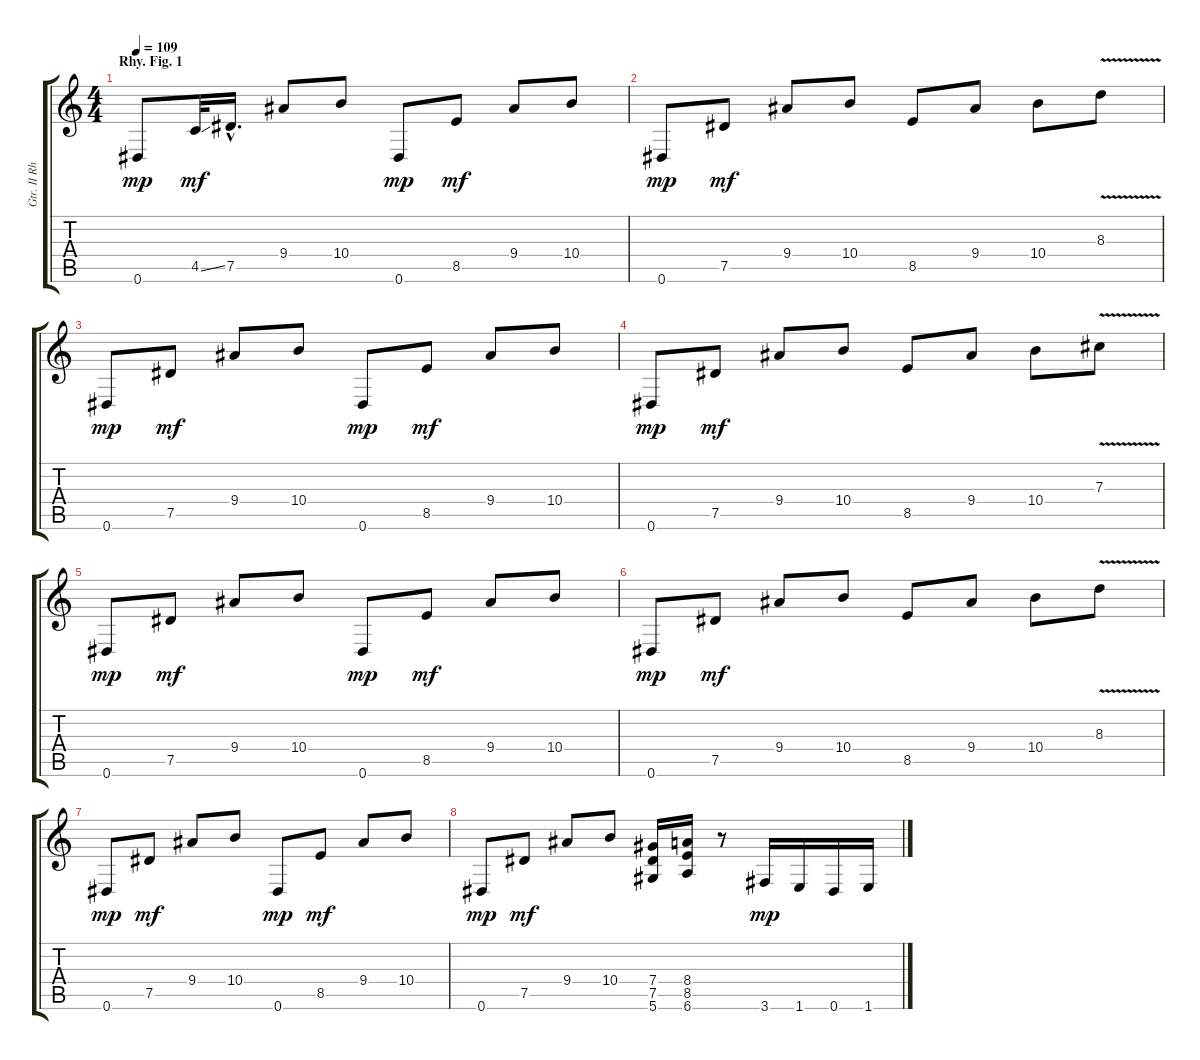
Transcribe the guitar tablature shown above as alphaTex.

\track ("Gtr. II Rhytm" "Gtr. II Rh") {instrument overdrivenguitar}
\staff {score tabs}
\tuning (Eb4 Bb3 Gb3 Db3 Ab2 Eb2) {hide}
\ts (4 4)
\section ("" "Rhy. Fig. 1")
\tempo 109
\clef g2
\ks c
0.6.8{dy mp} 4.5{ss}.32{dy mf} 7.5{hac}.16{d} 9.4.8 10.4.8 0.6.8{dy mp} 8.5.8{dy mf} 9.4.8 10.4.8 |
0.6.8{dy mp} 7.5.8{dy mf} 9.4.8 10.4.8 8.5.8 9.4.8 10.4.8 8.3{v}.8 |
0.6.8{dy mp} 7.5.8{dy mf} 9.4.8 10.4.8 0.6.8{dy mp} 8.5.8{dy mf} 9.4.8 10.4.8 |
0.6.8{dy mp} 7.5.8{dy mf} 9.4.8 10.4.8 8.5.8 9.4.8 10.4.8 7.3{v}.8 |
0.6.8{dy mp} 7.5.8{dy mf} 9.4.8 10.4.8 0.6.8{dy mp} 8.5.8{dy mf} 9.4.8 10.4.8 |
0.6.8{dy mp} 7.5.8{dy mf} 9.4.8 10.4.8 8.5.8 9.4.8 10.4.8 8.3{v}.8 |
0.6.8{dy mp} 7.5.8{dy mf} 9.4.8 10.4.8 0.6.8{dy mp} 8.5.8{dy mf} 9.4.8 10.4.8 |
0.6.8{dy mp} 7.5.8{dy mf} 9.4.8 10.4.8 (7.4 7.5 5.6).16 (8.4 8.5 6.6).16 r.8 3.6.16{dy mp} 1.6.16 0.6.16 1.6.16
